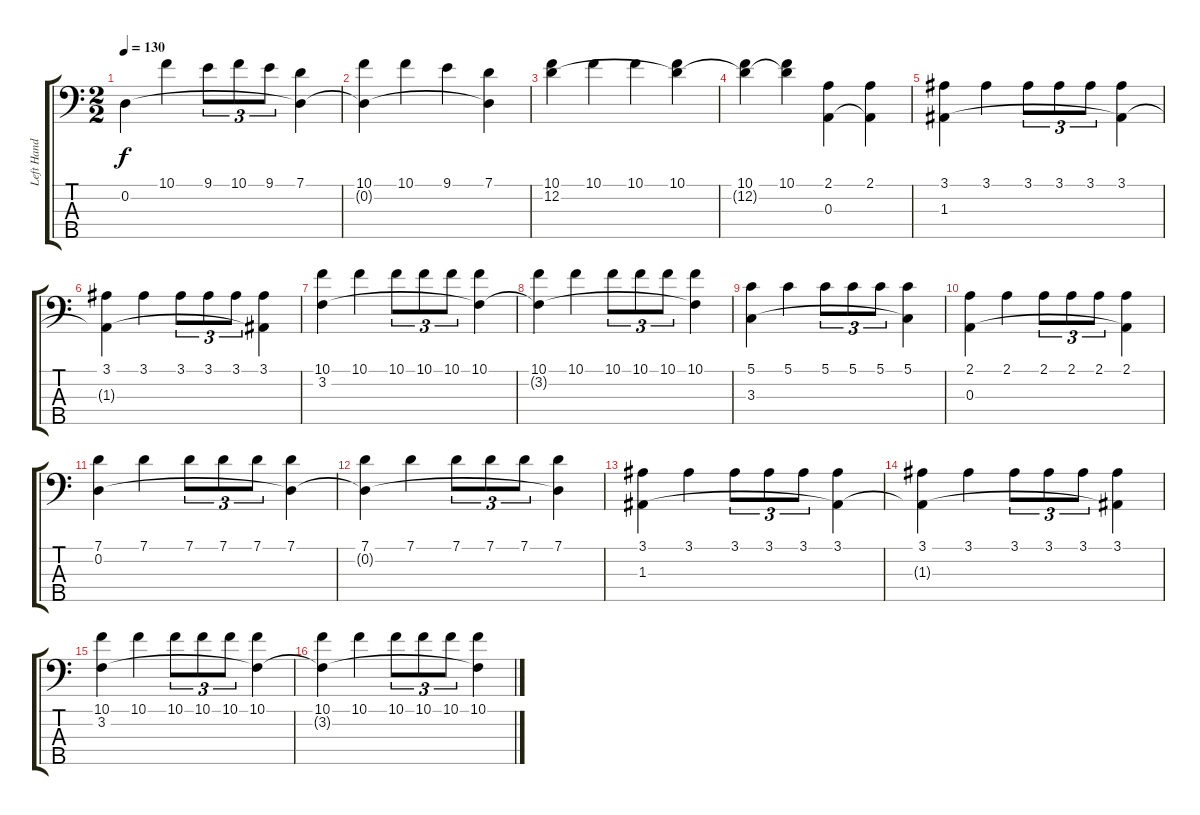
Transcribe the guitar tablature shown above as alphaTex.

\track ("Left Hand" "Left Hand") {instrument acousticguitarsteel}
\staff {score tabs}
\tuning (G2 D2 A1 E1 B0) {hide}
\ts (2 2)
\tempo 130
\clef f4
\ks c
0.2.4{dy f} 10.1.4 9.1.8{tu (3 2)} 10.1.8{tu (3 2)} 9.1.8{tu (3 2)} (7.1 0.2{t}).4 |
(10.1 0.2{t}).4 10.1.4 9.1.4 (7.1 0.2{t}).4 |
(10.1 12.2).4 10.1.4 10.1.4 (10.1 12.2{t}).4 |
(10.1 12.2{t}).4 (10.1 12.2{t}).4 (2.1 0.3).4 (2.1 0.3{t}).4 |
(3.1 1.3).4 3.1.4 3.1.8{tu (3 2)} 3.1.8{tu (3 2)} 3.1.8{tu (3 2)} (3.1 1.3{t}).4 |
(3.1 1.3{t}).4 3.1.4 3.1.8{tu (3 2)} 3.1.8{tu (3 2)} 3.1.8{tu (3 2)} (3.1 1.3{t}).4 |
(10.1 3.2).4 10.1.4 10.1.8{tu (3 2)} 10.1.8{tu (3 2)} 10.1.8{tu (3 2)} (10.1 3.2{t}).4 |
(10.1 3.2{t}).4 10.1.4 10.1.8{tu (3 2)} 10.1.8{tu (3 2)} 10.1.8{tu (3 2)} (10.1 3.2{t}).4 |
(5.1 3.3).4 5.1.4 5.1.8{tu (3 2)} 5.1.8{tu (3 2)} 5.1.8{tu (3 2)} (5.1 3.3{t}).4 |
(2.1 0.3).4 2.1.4 2.1.8{tu (3 2)} 2.1.8{tu (3 2)} 2.1.8{tu (3 2)} (2.1 0.3{t}).4 |
(7.1 0.2).4 7.1.4 7.1.8{tu (3 2)} 7.1.8{tu (3 2)} 7.1.8{tu (3 2)} (7.1 0.2{t}).4 |
(7.1 0.2{t}).4 7.1.4 7.1.8{tu (3 2)} 7.1.8{tu (3 2)} 7.1.8{tu (3 2)} (7.1 0.2{t}).4 |
(3.1 1.3).4 3.1.4 3.1.8{tu (3 2)} 3.1.8{tu (3 2)} 3.1.8{tu (3 2)} (3.1 1.3{t}).4 |
(3.1 1.3{t}).4 3.1.4 3.1.8{tu (3 2)} 3.1.8{tu (3 2)} 3.1.8{tu (3 2)} (3.1 1.3{t}).4 |
(10.1 3.2).4 10.1.4 10.1.8{tu (3 2)} 10.1.8{tu (3 2)} 10.1.8{tu (3 2)} (10.1 3.2{t}).4 |
(10.1 3.2{t}).4 10.1.4 10.1.8{tu (3 2)} 10.1.8{tu (3 2)} 10.1.8{tu (3 2)} (10.1 3.2{t}).4
